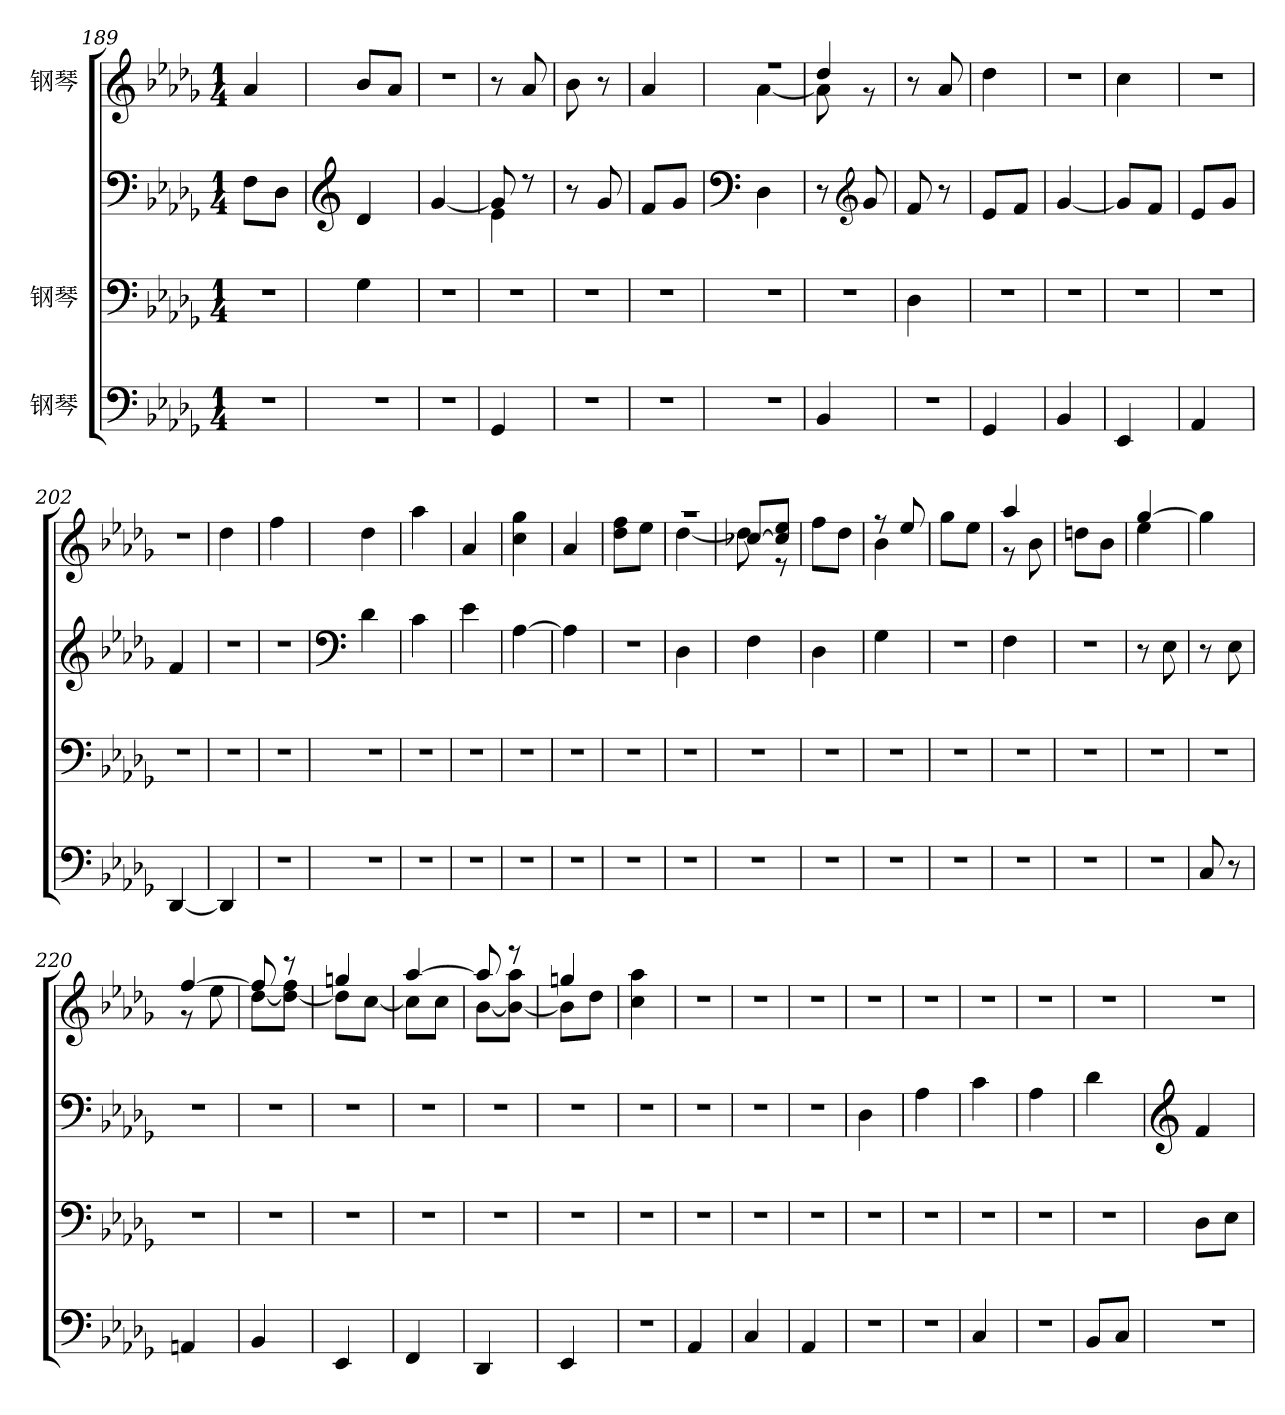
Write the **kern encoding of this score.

**kern	**kern	**kern	**kern
*part3	*part2	*part2	*part1
*staff4	*staff3	*staff2	*staff1
*I"钢琴	*I"钢琴	*	*I"钢琴
!!LO:LB:g=z
*clefF4	*clefF4	*clefF4	*clefG2
*k[b-e-a-d-g-]	*k[b-e-a-d-g-]	*k[b-e-a-d-g-]	*k[b-e-a-d-g-]
*M1/4	*M1/4	*M1/4	*M1/4
=189	=189	=189	=189
4r	4r	8F\L	4a-/
.	.	8D-\J	.
=190	=190	=190	=190
*	*	*clefG2	*
4r	4G-\	4d-/	8b-/L
.	.	.	8a-/J
=191	=191	=191	=191
4r	4r	[4g-/	4r
=192	=192	=192	=192
*	*	*^	*
4GG-/	4r	8g-/]	4e-\	8r
.	.	8r	.	8a-/
*	*	*v	*v	*
=193	=193	=193	=193
4r	4r	8r	8b-\
.	.	8g-/	8r
=194	=194	=194	=194
4r	4r	8f/L	4a-/
.	.	8g-/J	.
=195	=195	=195	=195
*	*	*clefF4	*
*	*	*	*^
4r	4r	4D-\	4r	[4a-\
=196	=196	=196	=196	=196
4BB-/	4r	8r	4dd-/	8a-\]
*	*	*clefG2	*	*
.	.	8g-/	.	8r
*	*	*	*v	*v
=197	=197	=197	=197
4r	4D-\	8f/	8r
.	.	8r	8a-/
=198	=198	=198	=198
4GG-/	4r	8e-/L	4dd-\
.	.	8f/J	.
!!LO:LB:g=z
=199	=199	=199	=199
4BB-/	4r	[4g-/	4r
=200	=200	=200	=200
4EE-/	4r	8g-/L]	4cc\
.	.	8f/J	.
=201	=201	=201	=201
4AA-/	4r	8e-/L	4r
.	.	8g-/J	.
=202	=202	=202	=202
[4DD-/	4r	4f/	4r
=203	=203	=203	=203
4DD-/]	4r	4r	4dd-\
=204	=204	=204	=204
4r	4r	4r	4ff\
=205	=205	=205	=205
*	*	*clefF4	*
4r	4r	4d-\	4dd-\
=206	=206	=206	=206
4r	4r	4c\	4aa-\
=207	=207	=207	=207
4r	4r	4e-\	4a-/
=208	=208	=208	=208
4r	4r	[4A-\	4cc\ 4gg-\
=209	=209	=209	=209
4r	4r	4A-\]	4a-/
=210	=210	=210	=210
4r	4r	4r	8dd-\ 8ff\L
.	.	.	8ee-\J
=211	=211	=211	=211
*	*	*	*^
4r	4r	4D-\	4r	[4dd-\
!!LO:PB:g=z	!!
=212	=212	=212	=212	=212
4r	4r	4F\	[8cc-X/L	8dd-\]
.	.	.	8cc-/] 8ee-/J	8r
*	*	*	*v	*v
=213	=213	=213	=213
4r	4r	4D-\	8ff\L
.	.	.	8dd-\J
=214	=214	=214	=214
*	*	*	*^
4r	4r	4G-\	8r	4b-\
.	.	.	8ee-/	.
*	*	*	*v	*v
=215	=215	=215	=215
4r	4r	4r	8gg-\L
.	.	.	8ee-\J
=216	=216	=216	=216
*	*	*	*^
4r	4r	4F\	4aa-/	8r
.	.	.	.	8b-\
*	*	*	*v	*v
=217	=217	=217	=217
4r	4r	4r	8ddn\L
.	.	.	8b-\J
=218	=218	=218	=218
*	*	*	*^
4r	4r	8r	[4gg-/	4ee-\
.	.	8E-\	.	.
*	*	*	*v	*v
=219	=219	=219	=219
8C/	4r	8r	4gg-\]
8r	.	8E-\	.
=220	=220	=220	=220
*	*	*	*^
4AAn/	4r	4r	[4ff/	8r
.	.	.	.	8ee-\
=221	=221	=221	=221	=221
4BB-/	4r	4r	8ff/]	[8dd-\L
.	.	.	8r	8dd-\_ 8ff\J
!!LO:LB:g=z	!!
=222	=222	=222	=222	=222
4EE-/	4r	4r	4ggn/	8dd-\L]
.	.	.	.	[8cc\J
=223	=223	=223	=223	=223
4FF/	4r	4r	[4aa-/	8cc\L]
.	.	.	.	8cc\J
=224	=224	=224	=224	=224
4DD-/	4r	4r	8aa-/]	[8b-\L
.	.	.	8r	8b-\_ 8aa-\J
=225	=225	=225	=225	=225
4EE-/	4r	4r	4ggn/	8b-\L]
.	.	.	.	8dd-\J
*	*	*	*v	*v
=226	=226	=226	=226
4r	4r	4r	4cc\ 4aa-\
=227	=227	=227	=227
4AA-/	4r	4r	4r
=228	=228	=228	=228
4C/	4r	4r	4r
=229	=229	=229	=229
4AA-/	4r	4r	4r
=230	=230	=230	=230
4r	4r	4D-\	4r
=231	=231	=231	=231
4r	4r	4A-\	4r
=232	=232	=232	=232
4C/	4r	4c\	4r
=233	=233	=233	=233
4r	4r	4A-\	4r
=234	=234	=234	=234
8BB-/L	4r	4d-\	4r
8C/J	.	.	.
!!LO:LB:g=z
=235	=235	=235	=235
*	*	*clefG2	*
4r	8D-\L	4f/	4r
.	8E-\J	.	.
=	=	=	=
*-	*-	*-	*-
